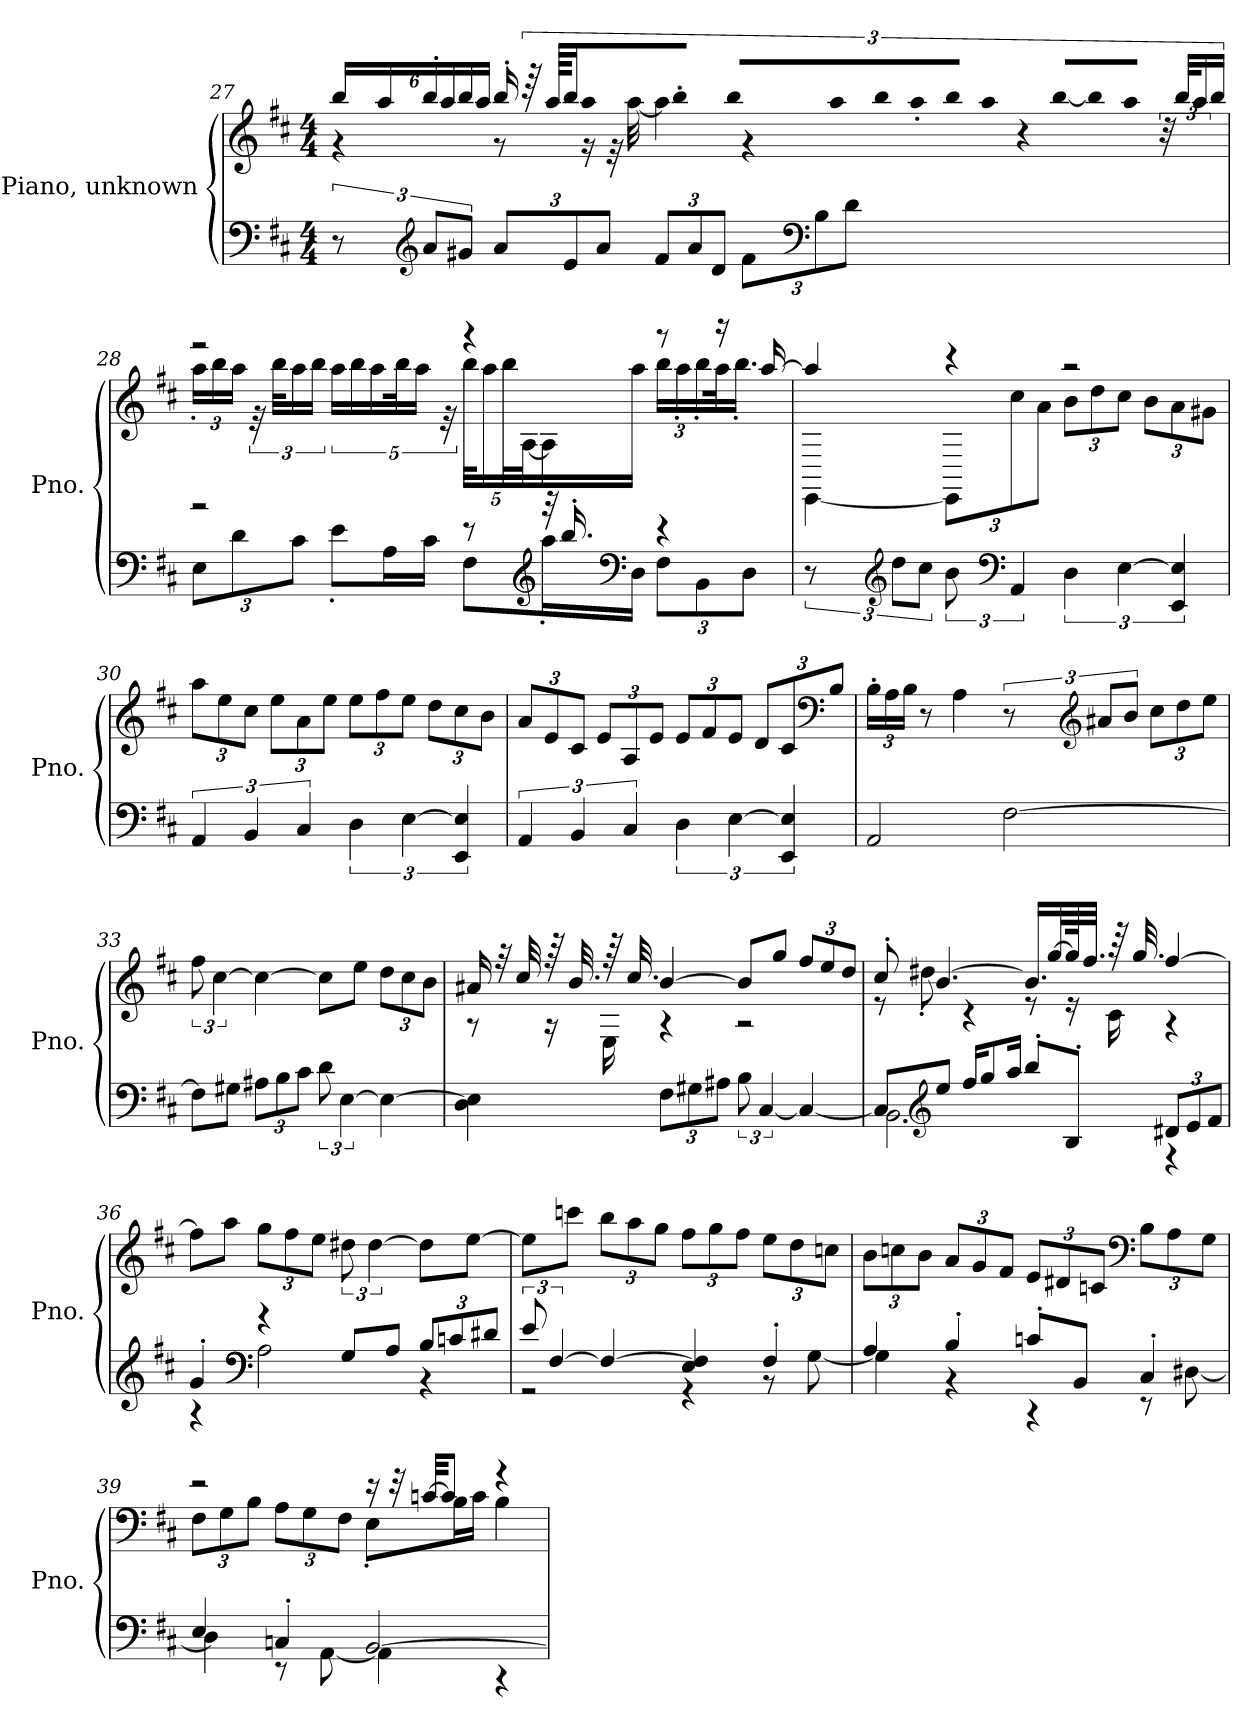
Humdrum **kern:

**kern	**kern
*part1	*part1
*staff2	*staff1
*I"Piano, unknown	*
*I'Pno.	*
!!LO:PB:g=z
*clefF4	*clefG2
*k[f#c#]	*k[f#c#]
*M4/4	*M4/4
*	*Xbrackettup
=27	=27
*	*^
12r	24bb/LL	4r
.	24aa/	.
*clefG2	*	*
12a/L	24bb'/	.
.	24aa/	.
12g#X/J	24bb/	.
.	24aa/JJ	.
*Xbrackettup	*	*
12a/L	16bb'/	8r
*	*brackettup	*
.	96r	.
.	96aa/KKLL	.
12e/	24bb/	.
.	16aa/	16r
12a/J	.	.
.	16bb'/JJ	32r
.	.	[32aa\
12f#/L	16bb/LL	4aa\]
.	16aa/	.
12a/	.	.
.	32bb/K	.
.	16aa'/	.
12d/J	.	.
.	32bb/JJk	.
12f#\L	32aa/	4r
.	64r	.
.	[64bb/KLLL	.
.	32bb/]	.
*clefF4	*	*
12B\	.	.
.	32aa/JJJ	.
.	48r	.
.	48bb/KLL	.
12d\J	24aa/	.
.	24bb/JJ	.
!!LO:LB:g=z	!!
=28	=28	=28
*^	*	*
*	*	*	*Xbrackettup
2r	12E\L	2r	24aa'\LL
.	.	.	24bb\
.	12d\	.	24aa\JJ
*	*	*	*brackettup
.	.	.	48r
.	.	.	48bb\KLL
.	12c#\J	.	24aa\
.	.	.	24bb\JJ
.	8e'\L	.	20aa\LL
.	.	.	20bb\
.	.	.	20aa\
.	16A\L	.	.
.	.	.	40bb\K
.	.	.	20aa\JJ
.	16c#\JJ	.	.
.	.	.	40r
*	*	*	*Xbrackettup
8r	8F#\L	4r	40bb\KLL
.	.	.	20aa\
.	.	.	40bb\L
.	.	.	[40A\J
*clefG2	*	*	*
32r	16aa'\L	.	16A\]
16.bb'/	.	.	.
*clefF4	*	*	*
.	16D\JJ	.	16aa\JJ
4r	12F#\L	8r	24bb\LL
.	.	.	24aa'\
.	12BB\	.	24bb'\
.	.	16r	32aa\K
.	.	.	16.bb'\JJ
.	12D\J	.	.
.	.	[16aa/	.
*v	*v	*	*
!!LO:LB:g=z	!!
=29	=29	=29
*brackettup	*	*
12r	4aa/]	[4EE\
*clefG2	*	*
12dd\L	.	.
12cc#\J	.	.
12b\	4r	12EE\L]
*clefF4	*	*
6AA/	.	12cc#\
.	.	12a\J
6D\	2r	12b\L
.	.	12dd\
[6E\	.	12cc#\J
.	.	12b\L
6EE/ 6E/]	.	12a\
.	.	12g#X\J
*	*v	*v
=30	=30
6AA/	12aa\L
.	12ee\
6BB/	12cc#\J
.	12ee\L
6C#/	12a\
.	12ee\J
6D\	12ee\L
.	12ff#\
[6E\	12ee\J
.	12dd\L
6EE/ 6E/]	12cc#\
.	12b\J
=31	=31
6AA/	12a/L
.	12e/
6BB/	12c#/J
.	12e/L
6C#/	12A/
.	12e/J
6D\	12e/L
.	12f#/
[6E\	12e/J
.	12d/L
6EE/ 6E/]	12c#/
*	*clefF4
.	12B/J
!!LO:LB:g=z
=32	=32
2AA/	24B'\LL
.	24A\
.	24B\JJ
.	8r
.	4A\
*	*brackettup
[2F#\	12r
*	*clefG2
.	12a#X/L
.	12b/J
*	*Xbrackettup
.	12cc#\L
.	12dd\
.	12ee\J
=33	=33
*	*brackettup
8F#\L]	12ff#\
.	[6cc#\
8G#X\J	.
*Xbrackettup	*
12A#X\L	4cc#\_
12B\	.
12c#\J	.
*brackettup	*
12d\	8cc#\L]
[6E\	.
.	8ee\J
*	*Xbrackettup
4E\_	12dd\L
.	12cc#\
.	12b\J
!!LO:LB:g=z
=34	=34
*	*^
4D\ 4E\]	16a#X/	8r
.	32r	.
.	32cc#/	.
.	64r	16r
.	32.b/	.
.	64r	16E\
.	32.cc#/	.
*Xbrackettup	*	*
12F#\L	[4b/	4r
12G#X\	.	.
12A#X\J	.	.
*brackettup	*	*
12B\	8b/L]	2r
[6C#/	.	.
.	8gg/J	.
4C#/_	12ff#/L	.
.	12ee/	.
.	12dd/J	.
=35	=35	=35
*^	*	*
8C#/L]	2.BB\	8cc#'/	8r
*clefG2	*	*	*
8ee/J	.	[4.b/	8dd#X'\
16ff#/KL	.	.	4r
8gg/	.	.	.
16aa/Jk	.	.	.
8bb'/L	.	16.b/LL]	8r
.	.	[32gg/L	.
8B'/J	.	64gg/K]	16r
.	.	32.ff#/JJJ	.
.	.	64r	16c#\
.	.	32.gg/	.
*Xbrackettup	*	*	*
12d#X/L	4r	[4ff#/	4r
12e/	.	.	.
12f#/J	.	.	.
*	*	*v	*v
!!LO:LB:g=z
=36	=36	=36
4g'/	4r	8ff#\L]
.	.	8aa\J
*clefF4	*	*
4r	2A\	12gg\L
.	.	12ff#\
.	.	12ee\J
*	*	*brackettup
8G/L	.	12dd#X\
.	.	[6dd#\
8A/J	.	.
12B/L	4r	8dd#\L]
12cn/	.	.
.	.	[8ee\J
12d#X/J	.	.
=37	=37	=37
*brackettup	*	*
12e/	2r	8ee\L]
[6F#/	.	.
.	.	8cccn\J
*	*	*Xbrackettup
4F#/_	.	12bb\L
.	.	12aa\
.	.	12gg\J
4E/ 4F#/]	4r	12ff#\L
.	.	12gg\
.	.	12ff#\J
4F#'/	8r	12ee\L
.	.	12dd\
.	[8G\	.
.	.	12ccn\J
=38	=38	=38
4A/	4G\]	12b\L
.	.	12ccn\
.	.	12b\J
4B'/	4r	12a/L
.	.	12g/
.	.	12f#/J
8cn'/L	4r	12e/L
.	.	12d#X/
8BB/J	.	.
.	.	12cn/J
*	*	*clefF4
4C#'/	8r	12B\L
.	.	12A\
.	[8D#X\	.
.	.	12G\J
!!LO:PB:g=z
=39	=39	=39
*	*	*^
4E/	4D#\]	2r	12F#\L
.	.	.	12G\
.	.	.	12B\J
4Cn'/	8r	.	12A\L
.	.	.	12G\
.	[8AA\	.	.
.	.	.	12F#\J
[2BB/	4AA\]	16r	8E'\L
.	.	32r	.
.	.	[32cn/KKL	.
.	.	8c/J]	16B\L
.	.	.	16c\JJ
.	4r	4r	4B\
*v	*v	*	*
*	*v	*v
=	=
*-	*-
